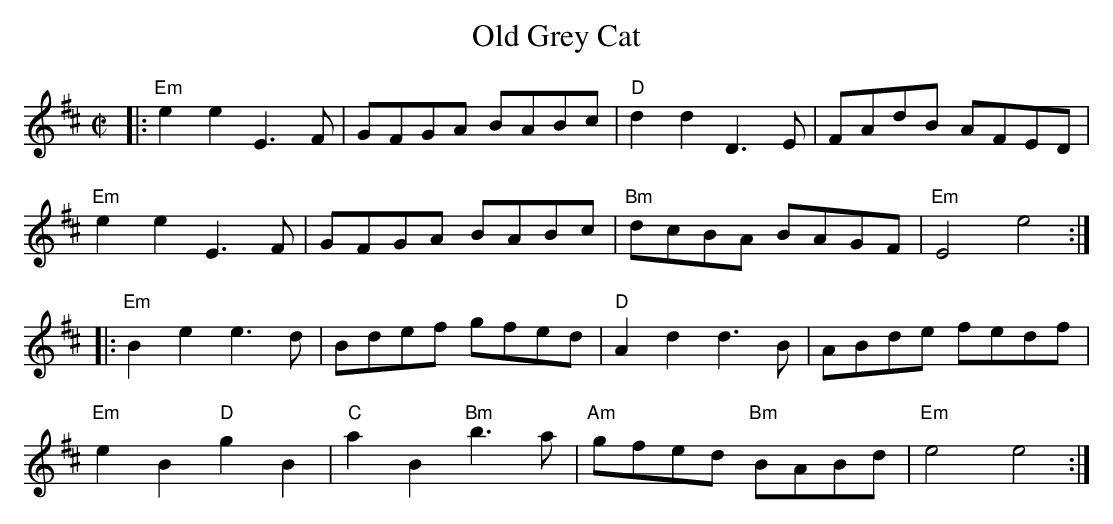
X:1
T:Old Grey Cat
L:1/8
M:C|
K:D
|: "Em" e2 e2 E3 F | GFGA BABc| "D"d2 d2  D3 E| FAdB AFED |
"Em" e2 e2 E3 F | GFGA BABc |"Bm" dcBA BAGF |"Em" E4e4 :|]
|: "Em"B2 e2 e3 d | Bdef gfed |"D" A2 d2 d3 B | ABde fedf |
"Em" e2 B2 "D"g2 B2 | "C"a2 B2"Bm"b3 a |"Am" gfed "Bm"BABd |"Em" e4 e4 :|]
